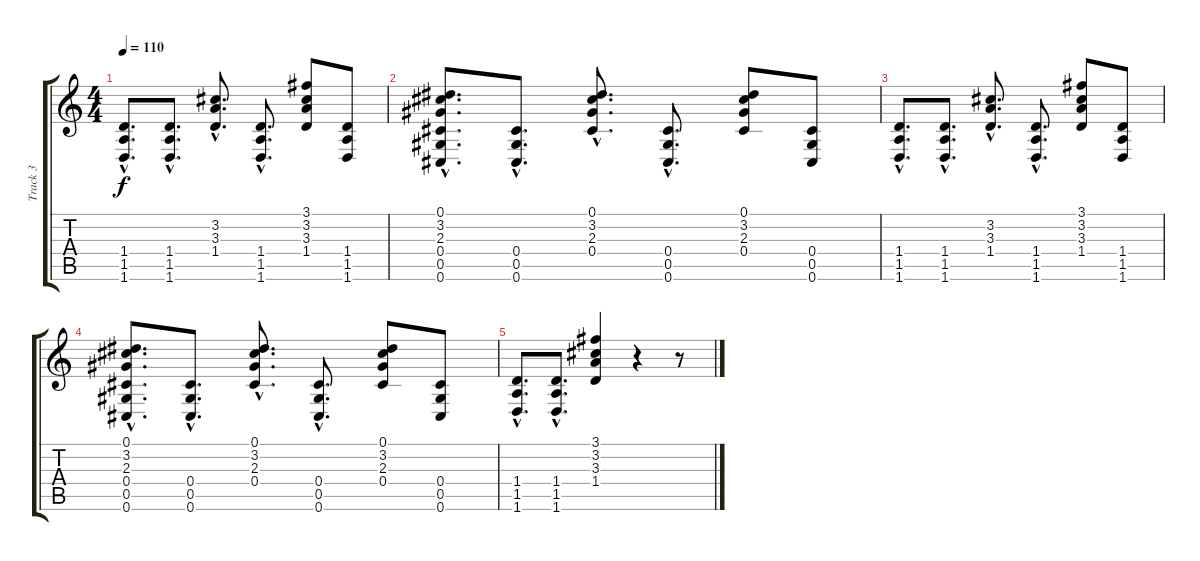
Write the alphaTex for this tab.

\track ("Track 3" "Track 3") {instrument distortionguitar}
\staff {score tabs}
\tuning (Eb4 Bb3 Gb3 Db3 Ab2 Db2) {hide}
\ts (4 4)
\tempo 110
\clef g2
\ks c
(1.4{hac} 1.5{hac} 1.6{hac}).8{d dy f} (1.4{hac} 1.5{hac} 1.6{hac}).8{d} (3.2{hac} 3.3{hac} 1.4{hac}).8{d} (1.4{hac} 1.5{hac} 1.6{hac}).8{d} (3.1 3.2 3.3 1.4).8 (1.4 1.5 1.6).8 |
(0.1{hac} 3.2{hac} 2.3{hac} 0.4{hac} 0.5{hac} 0.6{hac}).8{d} (0.4{hac} 0.5{hac} 0.6{hac}).8{d} (0.1{hac} 3.2{hac} 2.3{hac} 0.4{hac}).8{d} (0.4{hac} 0.5{hac} 0.6{hac}).8{d} (0.1 3.2 2.3 0.4).8 (0.4 0.5 0.6).8 |
(1.4{hac} 1.5{hac} 1.6{hac}).8{d} (1.4{hac} 1.5{hac} 1.6{hac}).8{d} (3.2{hac} 3.3{hac} 1.4{hac}).8{d} (1.4{hac} 1.5{hac} 1.6{hac}).8{d} (3.1 3.2 3.3 1.4).8 (1.4 1.5 1.6).8 |
(0.1{hac} 3.2{hac} 2.3{hac} 0.4{hac} 0.5{hac} 0.6{hac}).8{d} (0.4{hac} 0.5{hac} 0.6{hac}).8{d} (0.1{hac} 3.2{hac} 2.3{hac} 0.4{hac}).8{d} (0.4{hac} 0.5{hac} 0.6{hac}).8{d} (0.1 3.2 2.3 0.4).8 (0.4 0.5 0.6).8 |
(1.4{hac} 1.5{hac} 1.6{hac}).8{d} (1.4{hac} 1.5{hac} 1.6{hac}).8{d} (3.1 3.2 3.3 1.4).4 r.4 r.8
